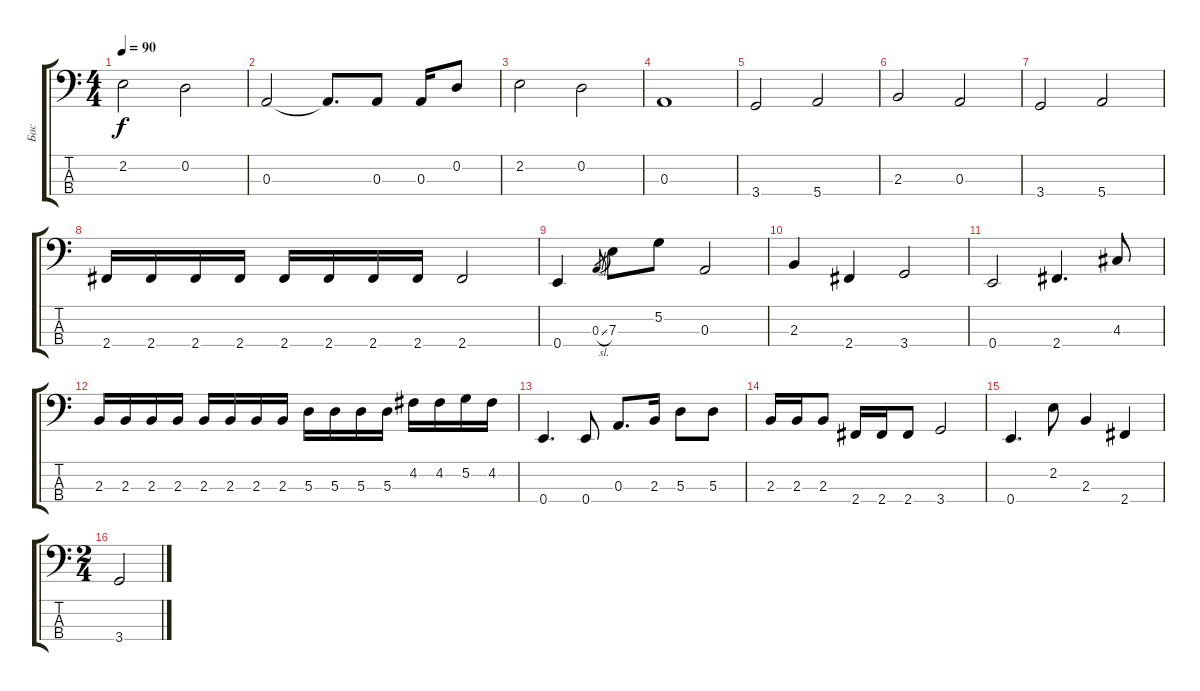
\track ("Бас" "Бас") {instrument electricbassfinger}
\staff {score tabs}
\tuning (G2 D2 A1 E1) {hide}
\ts (4 4)
\tempo 90
\clef f4
\ks c
2.2.2{dy f} 0.2.2 |
0.3.2 0.3{t}.8{d} 0.3.8 0.3.16 0.2.8 |
2.2.2 0.2.2 |
0.3.1 |
3.4.2 5.4.2 |
2.3.2 0.3.2 |
3.4.2 5.4.2 |
2.4.16 2.4.16 2.4.16 2.4.16 2.4.16 2.4.16 2.4.16 2.4.16 2.4.2 |
0.4.4 0.3{sl}.8{gr} 7.3.8 5.2.8 0.3.2 |
2.3.4 2.4.4 3.4.2 |
0.4.2 2.4.4{d} 4.3.8 |
2.3.16 2.3.16 2.3.16 2.3.16 2.3.16 2.3.16 2.3.16 2.3.16 5.3.16 5.3.16 5.3.16 5.3.16 4.2.16 4.2.16 5.2.16 4.2.16 |
0.4.4{d} 0.4.8 0.3.8{d} 2.3.16 5.3.8 5.3.8 |
2.3.16 2.3.16 2.3.8 2.4.16 2.4.16 2.4.8 3.4.2 |
0.4.4{d} 2.2.8 2.3.4 2.4.4 |
\ts (2 4)
3.4.2
